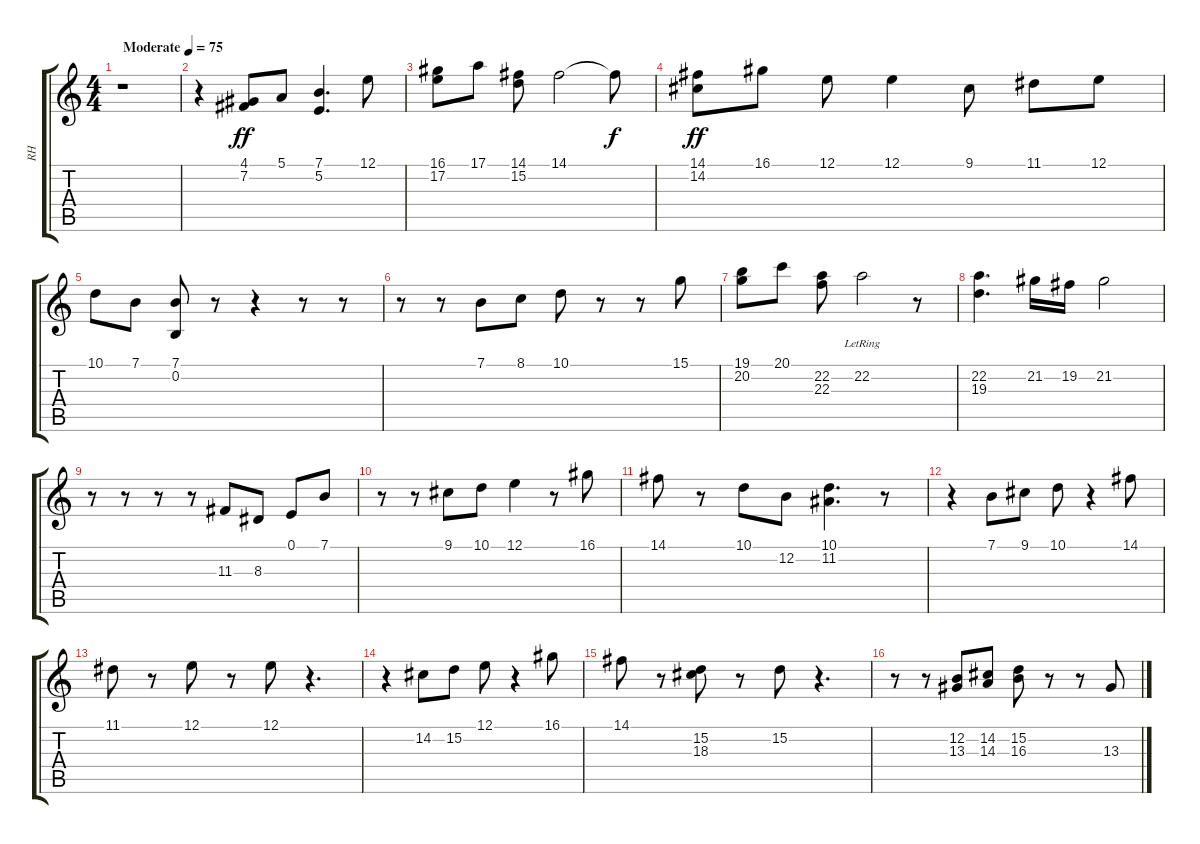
\track ("RH" "RH") {instrument acousticgrandpiano}
\staff {score tabs}
\tuning (E4 B3 G3 D3 A2 E2) {hide}
\ts (4 4)
\tempo (75 "Moderate")
\clef g2
\ks c
r.1{dy ff instrument acousticgrandpiano} |
r.4 (4.1 7.2).8 5.1.8 (7.1 5.2).4{d} 12.1.8 |
(16.1 17.2).8 17.1.8 (14.1 15.2).8 14.1.2 14.1{t}.8{dy f} |
(14.1 14.2).8{dy ff} 16.1.8 12.1.8 12.1.4 9.1.8 11.1.8 12.1.8 |
10.1.8 7.1.8 (7.1 0.2).8 r.8 r.4 r.8 r.8 |
r.8 r.8 7.1.8 8.1.8 10.1.8 r.8 r.8 15.1.8 |
(19.1 20.2).8 20.1.8 (22.2 22.3).8 22.2{lr}.2 r.8 |
(22.2 19.3).4{d} 21.2.16 19.2.16 21.2.2 |
r.8 r.8 r.8 r.8 11.3.8 8.3.8 0.1.8 7.1.8 |
r.8 r.8 9.1.8 10.1.8 12.1.4 r.8 16.1.8 |
14.1.8 r.8 10.1.8 12.2.8 (10.1 11.2).4{d} r.8 |
r.4 7.1.8 9.1.8 10.1.8 r.4 14.1.8 |
11.1.8 r.8 12.1.8 r.8 12.1.8 r.4{d} |
r.4 14.2.8 15.2.8 12.1.8 r.4 16.1.8 |
14.1.8 r.8 (15.2 18.3).8 r.8 15.2.8 r.4{d} |
r.8 r.8 (12.2 13.3).8 (14.2 14.3).8 (15.2 16.3).8 r.8 r.8 13.3.8
